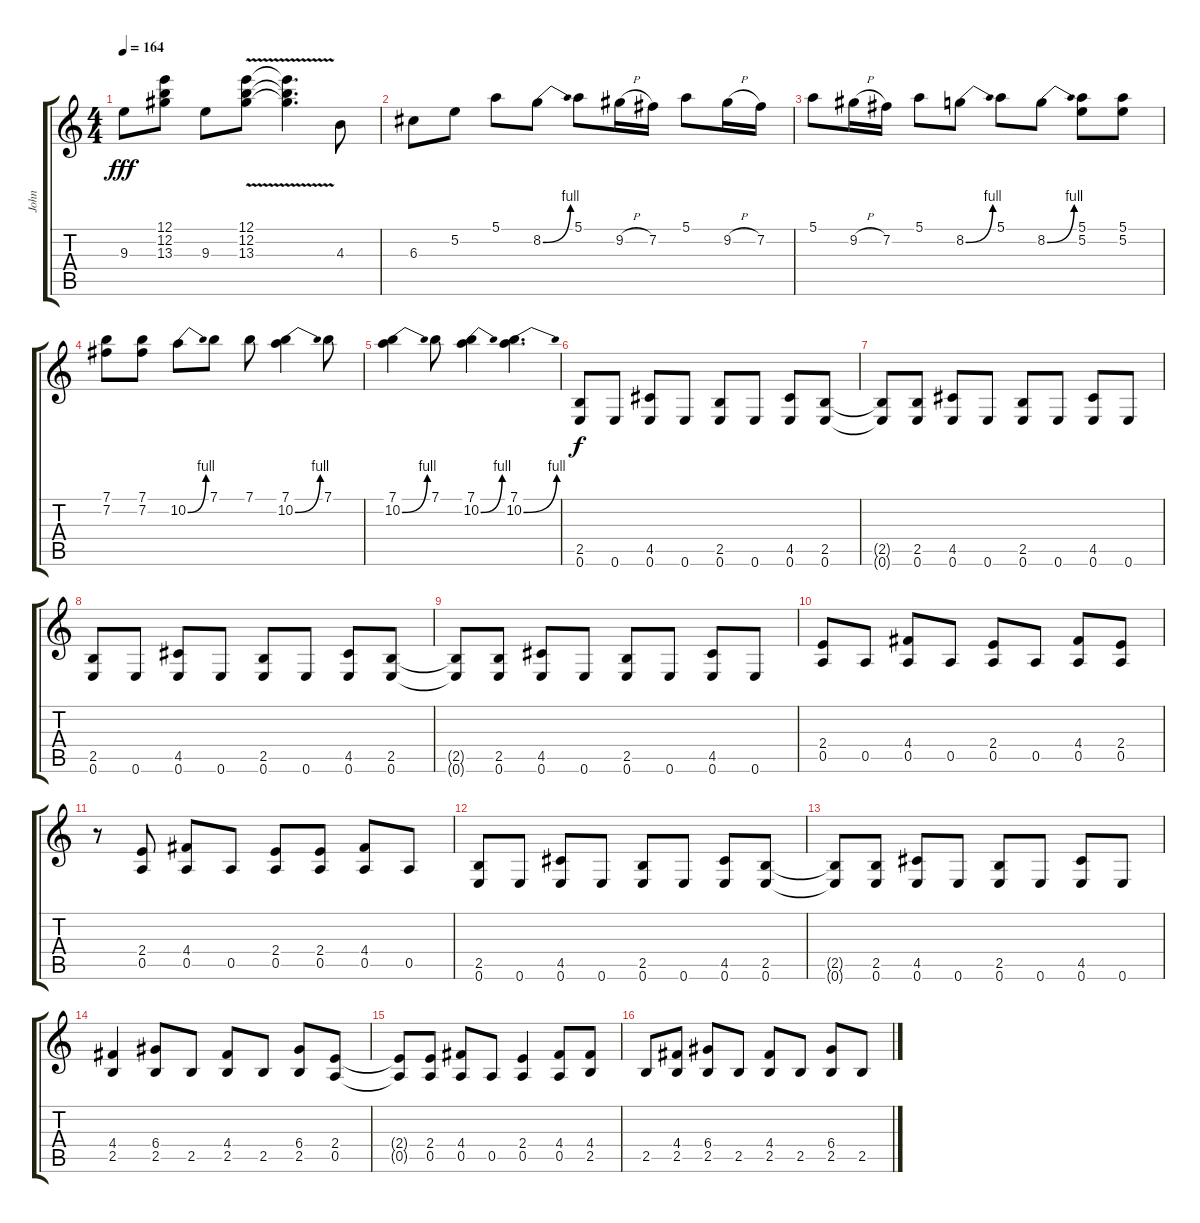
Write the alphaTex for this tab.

\track ("John" "John") {instrument overdrivenguitar}
\staff {score tabs}
\tuning (E4 B3 G3 D3 A2 E2) {hide}
\ts (4 4)
\tempo 164
\clef g2
\ks c
9.3.8{dy fff} (12.1 12.2 13.3).8 9.3.8 (12.1{v} 12.2 13.3).8 (12.1{t} 12.2{t} 13.3{t}).4{d} 4.3.8 |
6.3.8 5.2.8 5.1.8 8.2{be (bend 0 0 60 4)}.8 5.1.8 9.2{h}.16 7.2.16 5.1.8 9.2{h}.16 7.2.16 |
5.1.8 9.2{h}.16 7.2.16 5.1.8 8.2{be (bend 0 0 60 4)}.8 5.1.8 8.2{be (bend 0 0 60 4)}.8 (5.1 5.2).8 (5.1 5.2).8 |
(7.1 7.2).8 (7.1 7.2).8 10.2{be (bend 0 0 60 4)}.8 7.1.8 7.1.8 (7.1 10.2{be (bend 0 0 60 4)}).4 7.1.8 |
(7.1 10.2{be (bend 0 0 60 4)}).4 7.1.8 (7.1 10.2{be (bend 0 0 60 4)}).4 (7.1 10.2{be (bend 0 0 60 4)}).4{d} |
(2.5 0.6).8{dy f volume 11} 0.6.8 (4.5 0.6).8 0.6.8 (2.5 0.6).8 0.6.8 (4.5 0.6).8 (2.5 0.6).8 |
(2.5{t} 0.6{t}).8 (2.5 0.6).8 (4.5 0.6).8 0.6.8 (2.5 0.6).8 0.6.8 (4.5 0.6).8 0.6.8 |
(2.5 0.6).8 0.6.8 (4.5 0.6).8 0.6.8 (2.5 0.6).8 0.6.8 (4.5 0.6).8 (2.5 0.6).8 |
(2.5{t} 0.6{t}).8 (2.5 0.6).8 (4.5 0.6).8 0.6.8 (2.5 0.6).8 0.6.8 (4.5 0.6).8 0.6.8 |
(2.4 0.5).8 0.5.8 (4.4 0.5).8 0.5.8 (2.4 0.5).8 0.5.8 (4.4 0.5).8 (2.4 0.5).8 |
r.8 (2.4 0.5).8 (4.4 0.5).8 0.5.8 (2.4 0.5).8 (2.4 0.5).8 (4.4 0.5).8 0.5.8 |
(2.5 0.6).8 0.6.8 (4.5 0.6).8 0.6.8 (2.5 0.6).8 0.6.8 (4.5 0.6).8 (2.5 0.6).8 |
(2.5{t} 0.6{t}).8 (2.5 0.6).8 (4.5 0.6).8 0.6.8 (2.5 0.6).8 0.6.8 (4.5 0.6).8 0.6.8 |
(4.4 2.5).4 (6.4 2.5).8 2.5.8 (4.4 2.5).8 2.5.8 (6.4 2.5).8 (2.4 0.5).8 |
(2.4{t} 0.5{t}).8 (2.4 0.5).8 (4.4 0.5).8 0.5.8 (2.4 0.5).4 (4.4 0.5).8 (4.4 2.5).8 |
2.5.8 (4.4 2.5).8 (6.4 2.5).8 2.5.8 (4.4 2.5).8 2.5.8 (6.4 2.5).8 2.5.8
